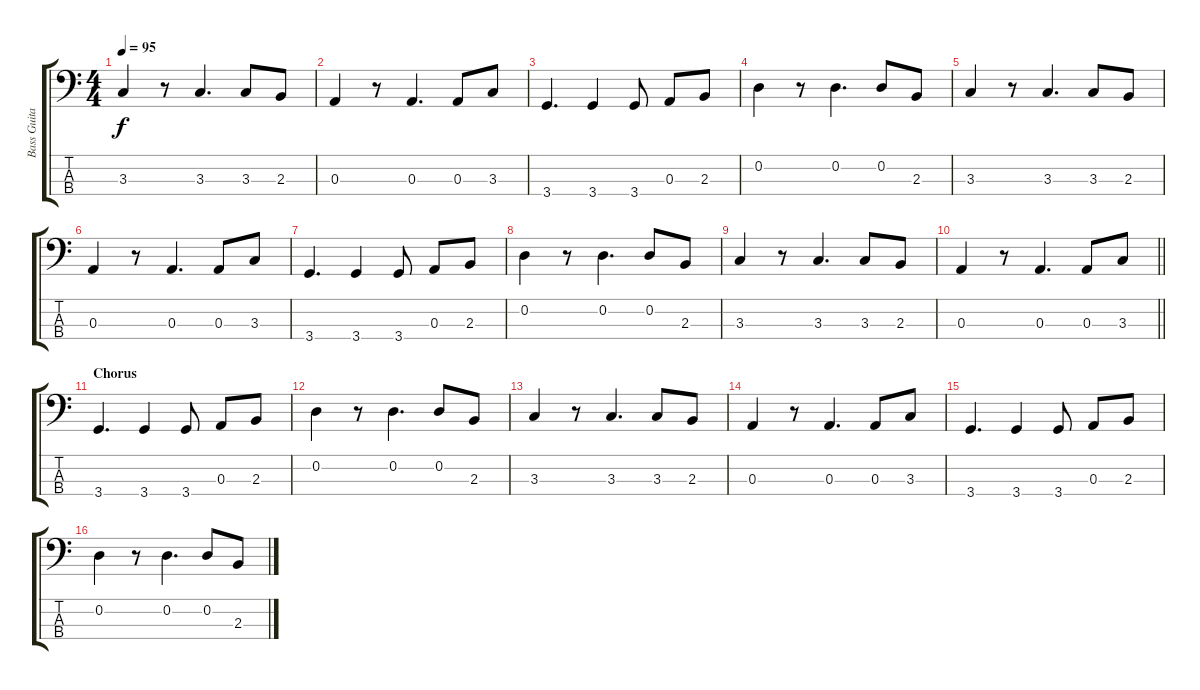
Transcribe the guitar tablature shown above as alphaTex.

\track ("Bass Guitar" "Bass Guita") {instrument electricbassfinger}
\staff {score tabs}
\tuning (G2 D2 A1 E1) {hide}
\ts (4 4)
\tempo 95
\clef f4
\ks c
3.3.4{dy f} r.8 3.3.4{d} 3.3.8 2.3.8 |
0.3.4 r.8 0.3.4{d} 0.3.8 3.3.8 |
3.4.4{d} 3.4.4 3.4.8 0.3.8 2.3.8 |
0.2.4 r.8 0.2.4{d} 0.2.8 2.3.8 |
3.3.4 r.8 3.3.4{d} 3.3.8 2.3.8 |
0.3.4 r.8 0.3.4{d} 0.3.8 3.3.8 |
3.4.4{d} 3.4.4 3.4.8 0.3.8 2.3.8 |
0.2.4 r.8 0.2.4{d} 0.2.8 2.3.8 |
3.3.4 r.8 3.3.4{d} 3.3.8 2.3.8 |
\barLineRight lightlight
0.3.4 r.8 0.3.4{d} 0.3.8 3.3.8 |
\section ("" "Chorus")
3.4.4{d} 3.4.4 3.4.8 0.3.8 2.3.8 |
0.2.4 r.8 0.2.4{d} 0.2.8 2.3.8 |
3.3.4 r.8 3.3.4{d} 3.3.8 2.3.8 |
0.3.4 r.8 0.3.4{d} 0.3.8 3.3.8 |
3.4.4{d} 3.4.4 3.4.8 0.3.8 2.3.8 |
0.2.4 r.8 0.2.4{d} 0.2.8 2.3.8
